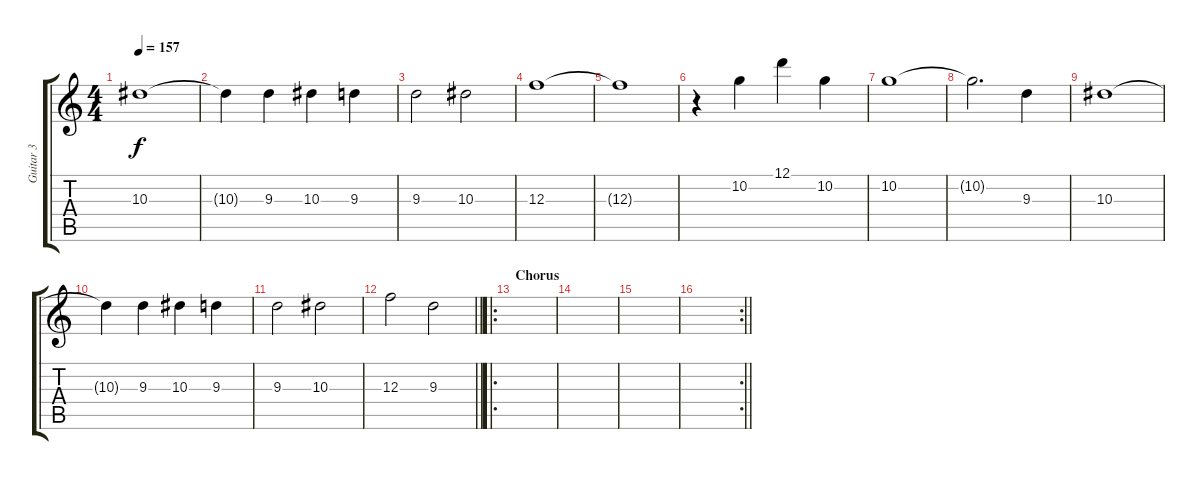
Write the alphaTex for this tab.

\track ("Guitar 3" "Guitar 3") {instrument distortionguitar}
\staff {score tabs}
\tuning (D4 A3 F3 C3 G2 C2) {hide}
\ts (4 4)
\tempo 157
\clef g2
\ks c
10.3.1{dy f} |
10.3{t}.4 9.3.4 10.3.4 9.3.4 |
9.3.2 10.3.2 |
12.3.1 |
12.3{t}.1 |
r.4 10.2.4 12.1.4 10.2.4 |
10.2.1 |
10.2{t}.2{d} 9.3.4 |
10.3.1 |
10.3{t}.4 9.3.4 10.3.4 9.3.4 |
9.3.2 10.3.2 |
\barLineRight lightlight
12.3.2 9.3.2 |
\ro
\section ("" "Chorus")
|
|
|
\rc 2
\barLineRight lightlight
